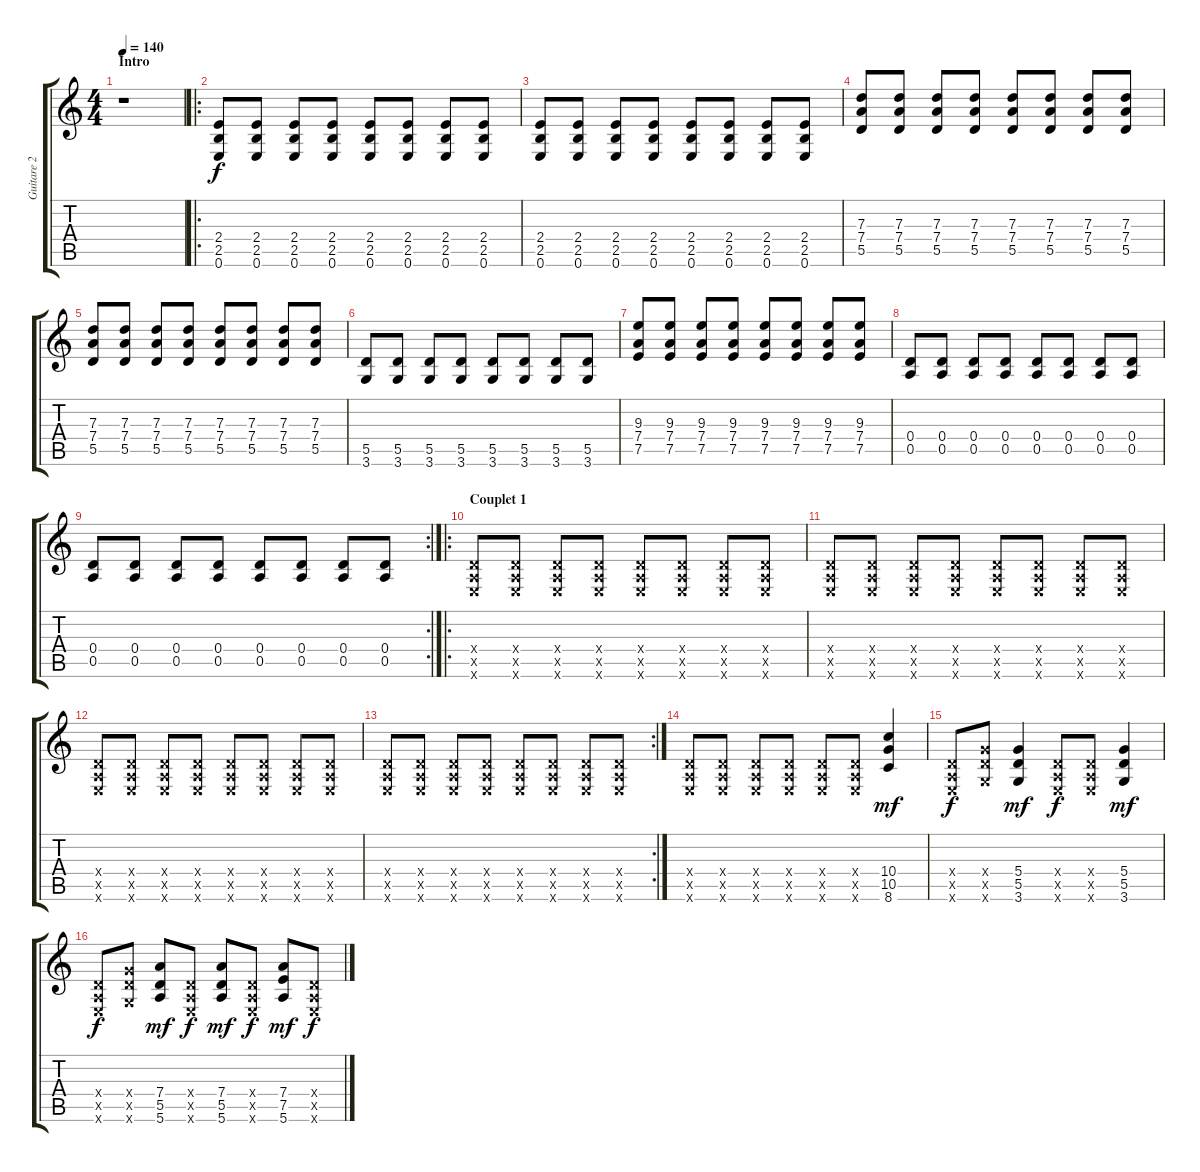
\track ("Guitare 2" "Guitare 2") {instrument distortionguitar}
\staff {score tabs}
\tuning (E4 B3 G3 D3 A2 E2) {hide}
\ts (4 4)
\section ("" "Intro")
\tempo 140
\clef g2
\ks c
r.1{dy f instrument distortionguitar} |
\ro
(2.4 2.5 0.6).8 (2.4 2.5 0.6).8 (2.4 2.5 0.6).8 (2.4 2.5 0.6).8 (2.4 2.5 0.6).8 (2.4 2.5 0.6).8 (2.4 2.5 0.6).8 (2.4 2.5 0.6).8 |
(2.4 2.5 0.6).8 (2.4 2.5 0.6).8 (2.4 2.5 0.6).8 (2.4 2.5 0.6).8 (2.4 2.5 0.6).8 (2.4 2.5 0.6).8 (2.4 2.5 0.6).8 (2.4 2.5 0.6).8 |
(7.3 7.4 5.5).8 (7.3 7.4 5.5).8 (7.3 7.4 5.5).8 (7.3 7.4 5.5).8 (7.3 7.4 5.5).8 (7.3 7.4 5.5).8 (7.3 7.4 5.5).8 (7.3 7.4 5.5).8 |
(7.3 7.4 5.5).8 (7.3 7.4 5.5).8 (7.3 7.4 5.5).8 (7.3 7.4 5.5).8 (7.3 7.4 5.5).8 (7.3 7.4 5.5).8 (7.3 7.4 5.5).8 (7.3 7.4 5.5).8 |
(5.5 3.6).8 (5.5 3.6).8 (5.5 3.6).8 (5.5 3.6).8 (5.5 3.6).8 (5.5 3.6).8 (5.5 3.6).8 (5.5 3.6).8 |
(9.3 7.4 7.5).8 (9.3 7.4 7.5).8 (9.3 7.4 7.5).8 (9.3 7.4 7.5).8 (9.3 7.4 7.5).8 (9.3 7.4 7.5).8 (9.3 7.4 7.5).8 (9.3 7.4 7.5).8 |
(0.4 0.5).8 (0.4 0.5).8 (0.4 0.5).8 (0.4 0.5).8 (0.4 0.5).8 (0.4 0.5).8 (0.4 0.5).8 (0.4 0.5).8 |
\rc 2
(0.4 0.5).8 (0.4 0.5).8 (0.4 0.5).8 (0.4 0.5).8 (0.4 0.5).8 (0.4 0.5).8 (0.4 0.5).8 (0.4 0.5).8 |
\ro
\section ("" "Couplet 1")
(0.4{x} 0.5{x} 0.6{x}).8 (0.4{x} 0.5{x} 0.6{x}).8 (0.4{x} 0.5{x} 0.6{x}).8 (0.4{x} 0.5{x} 0.6{x}).8 (0.4{x} 0.5{x} 0.6{x}).8 (0.4{x} 0.5{x} 0.6{x}).8 (0.4{x} 0.5{x} 0.6{x}).8 (0.4{x} 0.5{x} 0.6{x}).8 |
(0.4{x} 0.5{x} 0.6{x}).8 (0.4{x} 0.5{x} 0.6{x}).8 (0.4{x} 0.5{x} 0.6{x}).8 (0.4{x} 0.5{x} 0.6{x}).8 (0.4{x} 0.5{x} 0.6{x}).8 (0.4{x} 0.5{x} 0.6{x}).8 (0.4{x} 0.5{x} 0.6{x}).8 (0.4{x} 0.5{x} 0.6{x}).8 |
(0.4{x} 0.5{x} 0.6{x}).8 (0.4{x} 0.5{x} 0.6{x}).8 (0.4{x} 0.5{x} 0.6{x}).8 (0.4{x} 0.5{x} 0.6{x}).8 (0.4{x} 0.5{x} 0.6{x}).8 (0.4{x} 0.5{x} 0.6{x}).8 (0.4{x} 0.5{x} 0.6{x}).8 (0.4{x} 0.5{x} 0.6{x}).8 |
\rc 2
(0.4{x} 0.5{x} 0.6{x}).8 (0.4{x} 0.5{x} 0.6{x}).8 (0.4{x} 0.5{x} 0.6{x}).8 (0.4{x} 0.5{x} 0.6{x}).8 (0.4{x} 0.5{x} 0.6{x}).8 (0.4{x} 0.5{x} 0.6{x}).8 (0.4{x} 0.5{x} 0.6{x}).8 (0.4{x} 0.5{x} 0.6{x}).8 |
(0.4{x} 0.5{x} 0.6{x}).8 (0.4{x} 0.5{x} 0.6{x}).8 (0.4{x} 0.5{x} 0.6{x}).8 (0.4{x} 0.5{x} 0.6{x}).8 (0.4{x} 0.5{x} 0.6{x}).8 (0.4{x} 0.5{x} 0.6{x}).8 (10.4 10.5 8.6).4{dy mf} |
(0.4{x} 0.5{x} 0.6{x}).8{dy f} (5.4{x} 5.5{x} 3.6{x}).8 (5.4 5.5 3.6).4{dy mf} (0.4{x} 0.5{x} 0.6{x}).8{dy f} (0.4{x} 0.5{x} 0.6{x}).8 (5.4 5.5 3.6).4{dy mf} |
(0.4{x} 0.5{x} 0.6{x}).8{dy f} (5.4{x} 5.5{x} 3.6{x}).8 (7.4 5.5 5.6).8{dy mf} (0.4{x} 0.5{x} 0.6{x}).8{dy f} (7.4 5.5 5.6).8{dy mf} (0.4{x} 0.5{x} 0.6{x}).8{dy f} (7.4 7.5 5.6).8{dy mf} (0.4{x} 0.5{x} 0.6{x}).8{dy f}
